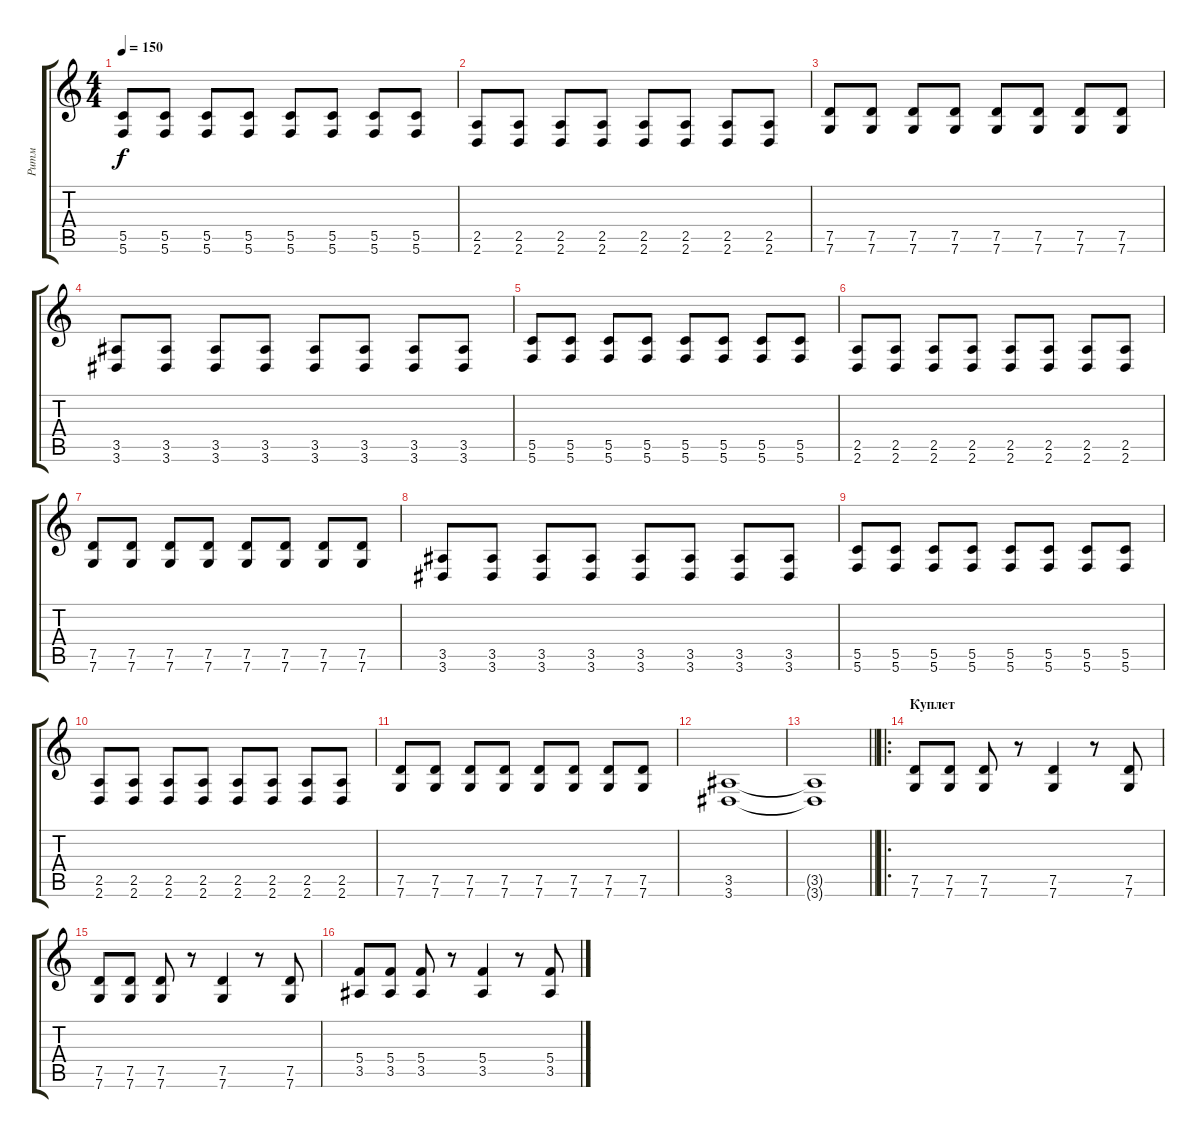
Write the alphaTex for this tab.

\track ("Ритм" "Ритм") {instrument overdrivenguitar}
\staff {score tabs}
\tuning (D4 A3 F3 C3 G2 C2) {hide}
\ts (4 4)
\tempo 150
\clef g2
\ks c
(5.5 5.6).8{dy f} (5.5 5.6).8 (5.5 5.6).8 (5.5 5.6).8 (5.5 5.6).8 (5.5 5.6).8 (5.5 5.6).8 (5.5 5.6).8 |
(2.5 2.6).8 (2.5 2.6).8 (2.5 2.6).8 (2.5 2.6).8 (2.5 2.6).8 (2.5 2.6).8 (2.5 2.6).8 (2.5 2.6).8 |
(7.5 7.6).8 (7.5 7.6).8 (7.5 7.6).8 (7.5 7.6).8 (7.5 7.6).8 (7.5 7.6).8 (7.5 7.6).8 (7.5 7.6).8 |
(3.5 3.6).8 (3.5 3.6).8 (3.5 3.6).8 (3.5 3.6).8 (3.5 3.6).8 (3.5 3.6).8 (3.5 3.6).8 (3.5 3.6).8 |
(5.5 5.6).8 (5.5 5.6).8 (5.5 5.6).8 (5.5 5.6).8 (5.5 5.6).8 (5.5 5.6).8 (5.5 5.6).8 (5.5 5.6).8 |
(2.5 2.6).8 (2.5 2.6).8 (2.5 2.6).8 (2.5 2.6).8 (2.5 2.6).8 (2.5 2.6).8 (2.5 2.6).8 (2.5 2.6).8 |
(7.5 7.6).8 (7.5 7.6).8 (7.5 7.6).8 (7.5 7.6).8 (7.5 7.6).8 (7.5 7.6).8 (7.5 7.6).8 (7.5 7.6).8 |
(3.5 3.6).8 (3.5 3.6).8 (3.5 3.6).8 (3.5 3.6).8 (3.5 3.6).8 (3.5 3.6).8 (3.5 3.6).8 (3.5 3.6).8 |
(5.5 5.6).8 (5.5 5.6).8 (5.5 5.6).8 (5.5 5.6).8 (5.5 5.6).8 (5.5 5.6).8 (5.5 5.6).8 (5.5 5.6).8 |
(2.5 2.6).8 (2.5 2.6).8 (2.5 2.6).8 (2.5 2.6).8 (2.5 2.6).8 (2.5 2.6).8 (2.5 2.6).8 (2.5 2.6).8 |
(7.5 7.6).8 (7.5 7.6).8 (7.5 7.6).8 (7.5 7.6).8 (7.5 7.6).8 (7.5 7.6).8 (7.5 7.6).8 (7.5 7.6).8 |
(3.5 3.6).1 |
\barLineRight lightlight
(3.5{t} 3.6{t}).1 |
\ro
\section ("" "Куплет")
(7.5 7.6).8 (7.5 7.6).8 (7.5 7.6).8 r.8 (7.5 7.6).4 r.8 (7.5 7.6).8 |
(7.5 7.6).8 (7.5 7.6).8 (7.5 7.6).8 r.8 (7.5 7.6).4 r.8 (7.5 7.6).8 |
(5.4 3.5).8 (5.4 3.5).8 (5.4 3.5).8 r.8 (5.4 3.5).4 r.8 (5.4 3.5).8
